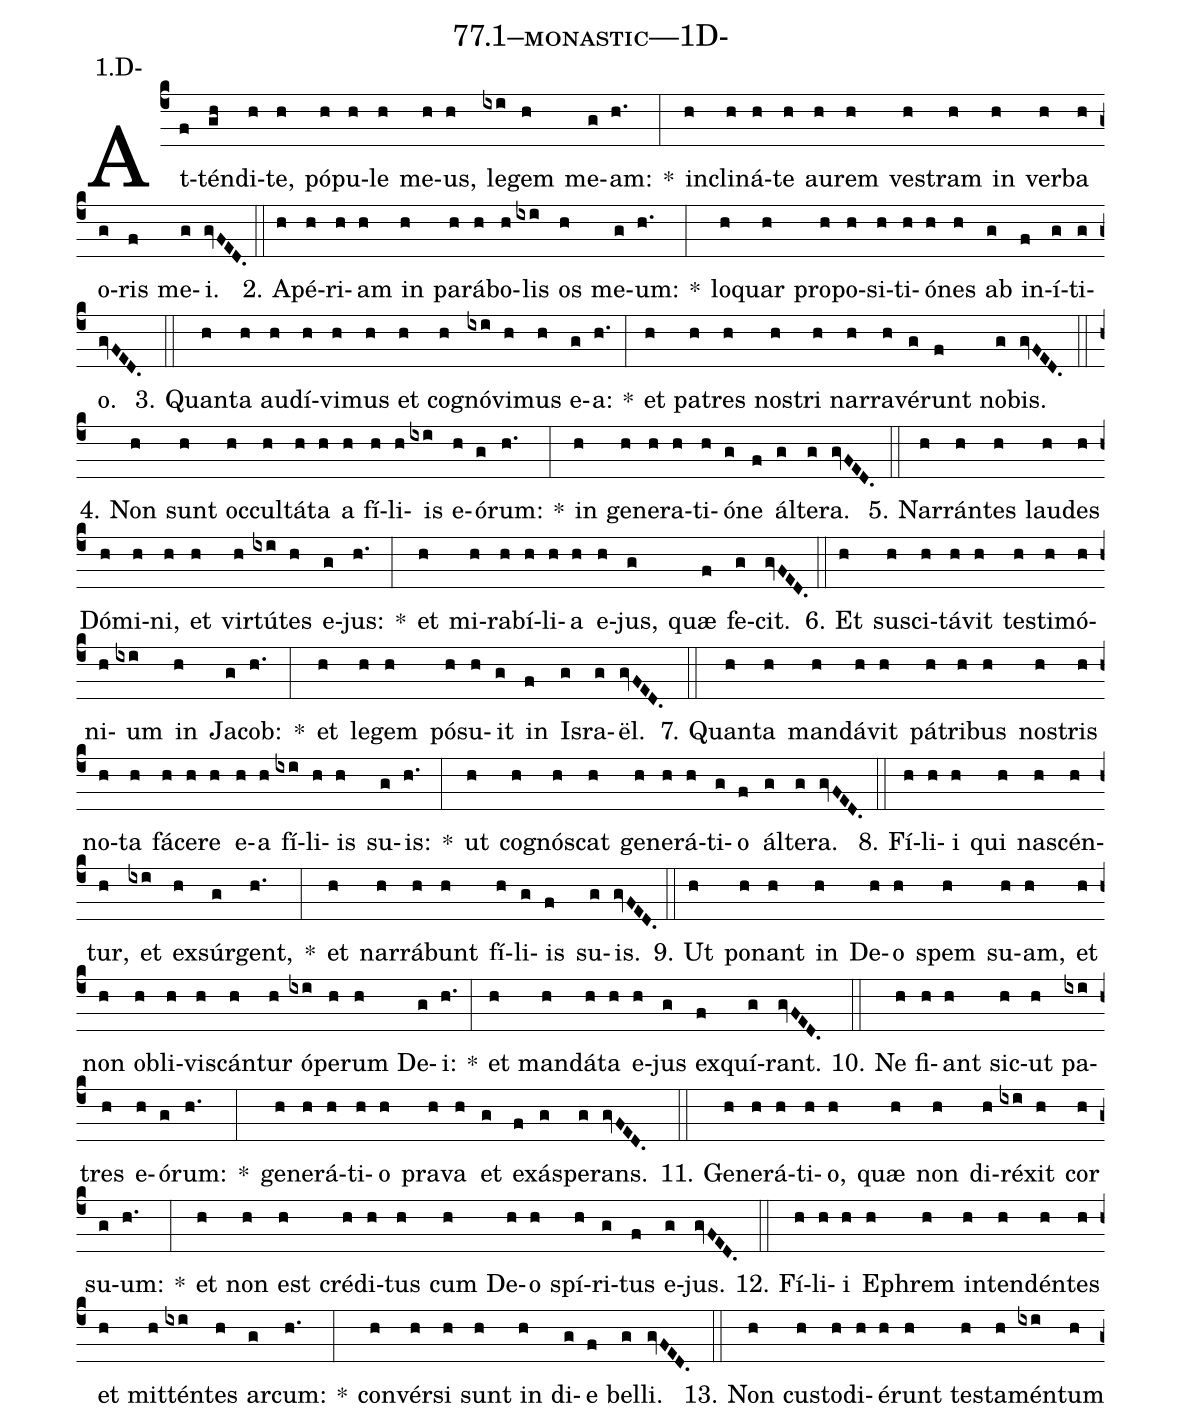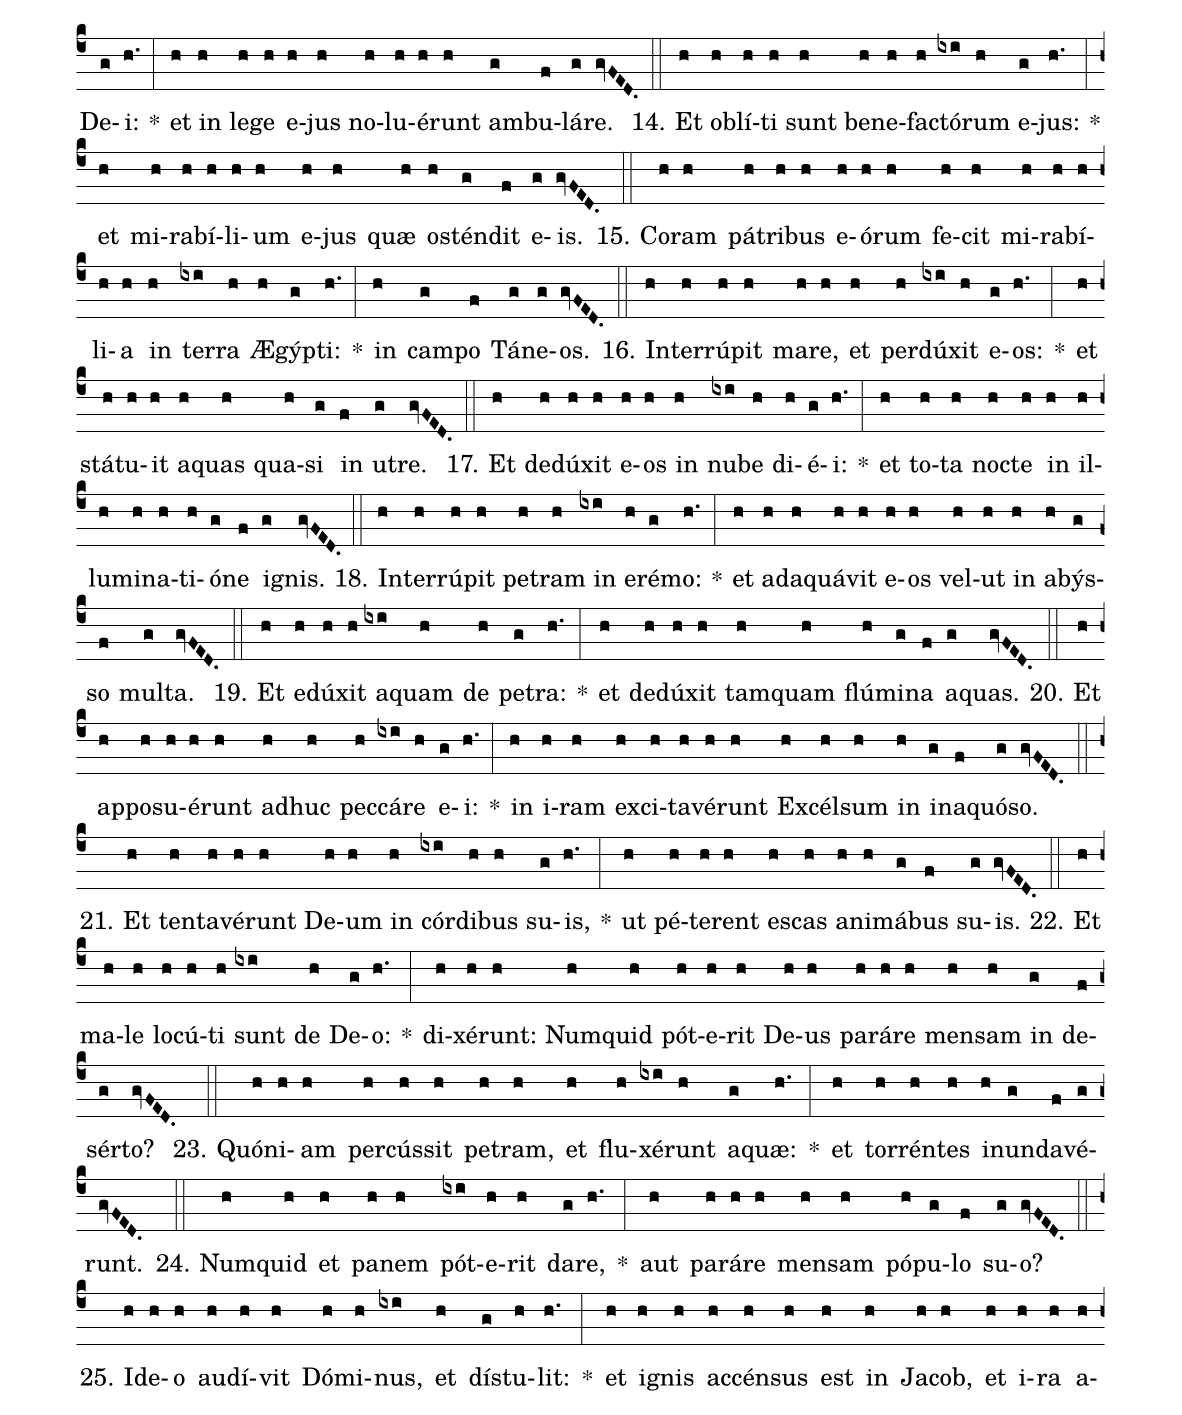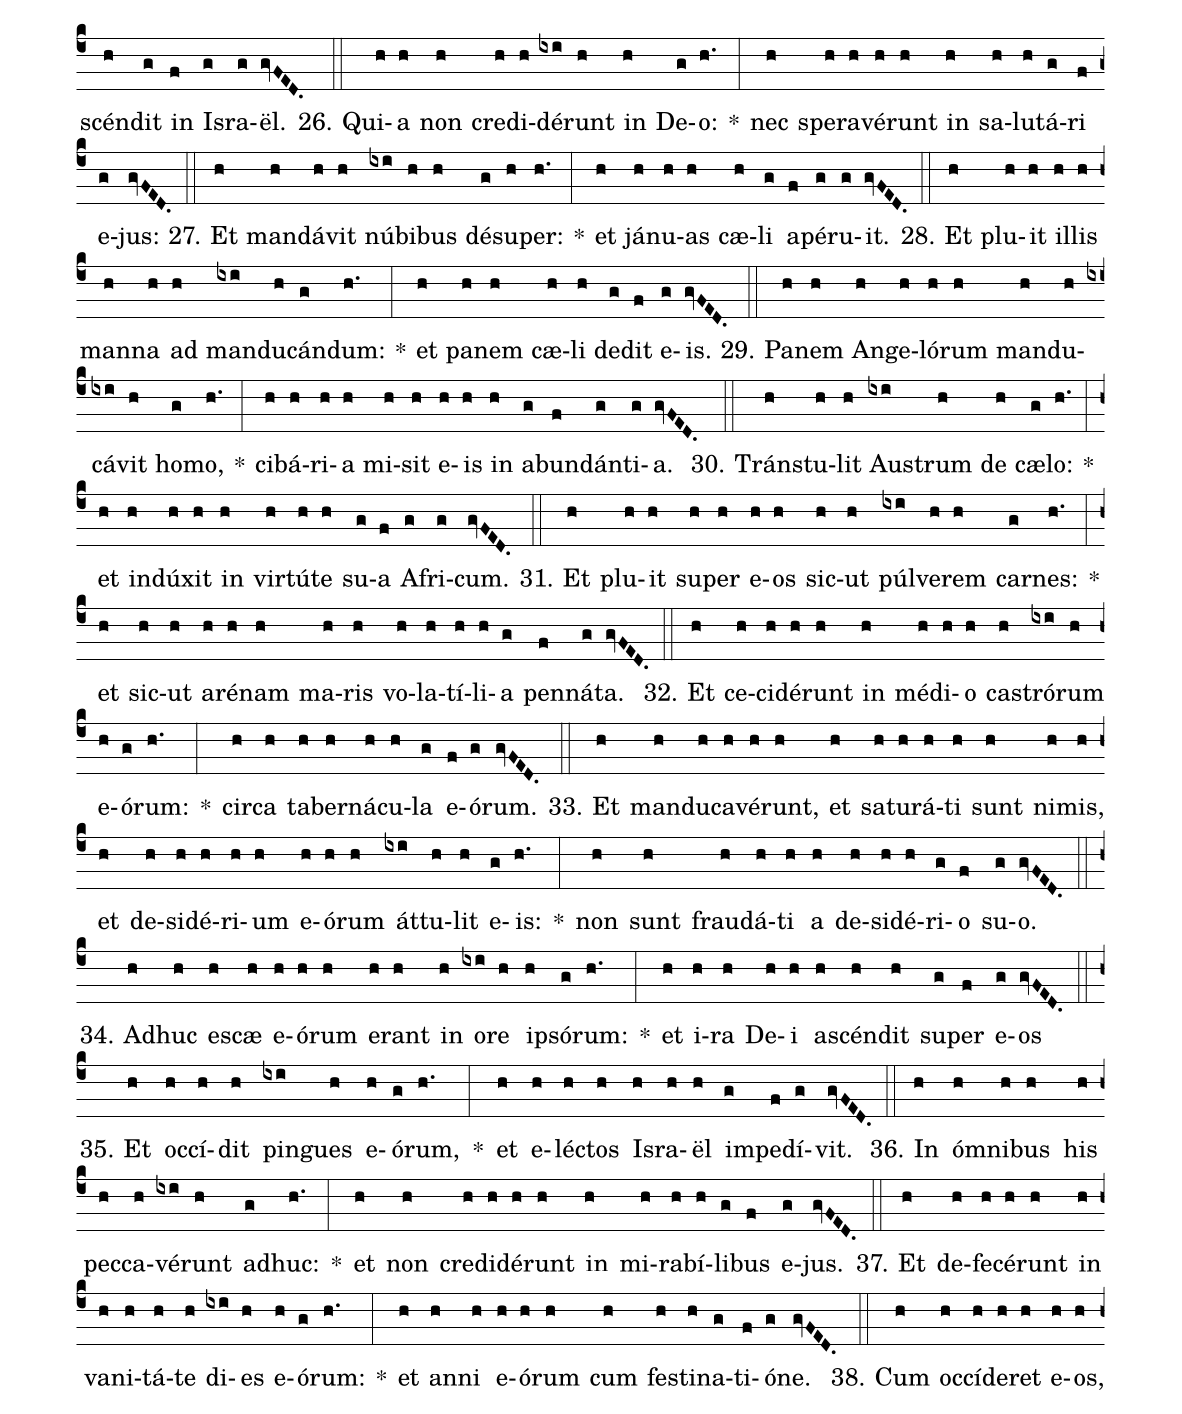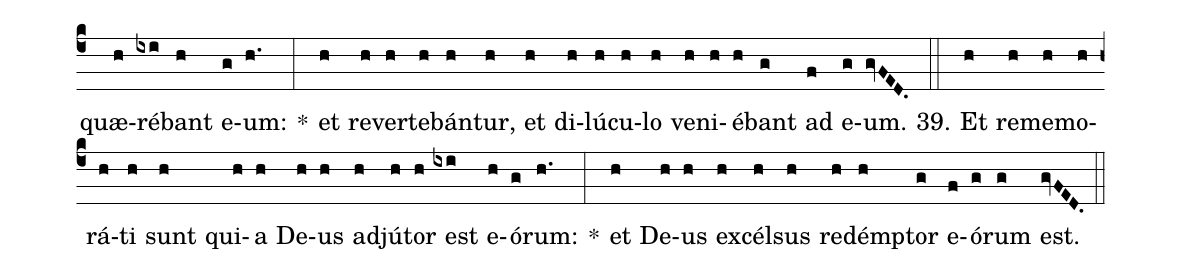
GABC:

name: 77.1--monastic---1D-;
annotation: 1.D-;
%%
(c4)At(f)tén(gh)di(h)te,(h) pó(h)pu(h)le(h) me(h)us,(h) le(ixi)gem(h) me(g)am:(h.) *(:) in(h)cli(h)ná(h)te(h) au(h)rem(h) ves(h)tram(h) in(h) ver(h)ba(h) o(g)ris(f) me(g)i.(gvFED.) (::)
2. A(h)pé(h)ri(h)am(h) in(h) pa(h)rá(h)bo(h)lis(ixi) os(h) me(g)um:(h.) *(:) lo(h)quar(h) pro(h)po(h)si(h)ti(h)ó(h)nes(h) ab(g) in(f)í(g)ti(g)o.(gvFED.) (::)
3. Quan(h)ta(h) au(h)dí(h)vi(h)mus(h) et(h) co(h)gnó(ixi)vi(h)mus(h) e(g)a:(h.) *(:) et(h) pa(h)tres(h) nos(h)tri(h) nar(h)ra(h)vé(g)runt(f) no(g)bis.(gvFED.) (::)
4. Non(h) sunt(h) oc(h)cul(h)tá(h)ta(h) a(h) fí(h)li(h)is(ixi) e(h)ó(g)rum:(h.) *(:) in(h) ge(h)ne(h)ra(h)ti(h)ó(g)ne(f) ál(g)te(g)ra.(gvFED.) (::)
5. Nar(h)rán(h)tes(h) lau(h)des(h) Dó(h)mi(h)ni,(h) et(h) vir(h)tú(ixi)tes(h) e(g)jus:(h.) *(:) et(h) mi(h)ra(h)bí(h)li(h)a(h) e(h)jus,(g) quæ(f) fe(g)cit.(gvFED.) (::)
6. Et(h) su(h)sci(h)tá(h)vit(h) tes(h)ti(h)mó(h)ni(h)um(ixi) in(h) Ja(g)cob:(h.) *(:) et(h) le(h)gem(h) pó(h)su(h)it(g) in(f) Is(g)ra(g)ël.(gvFED.) (::)
7. Quan(h)ta(h) man(h)dá(h)vit(h) pá(h)tri(h)bus(h) nos(h)tris(h) no(h)ta(h) fá(h)ce(h)re(h) e(h)a(h) fí(ixi)li(h)is(h) su(g)is:(h.) *(:) ut(h) co(h)gnós(h)cat(h) ge(h)ne(h)rá(h)ti(g)o(f) ál(g)te(g)ra.(gvFED.) (::)
8. Fí(h)li(h)i(h) qui(h) na(h)scén(h)tur,(h) et(ixi) ex(h)súr(g)gent,(h.) *(:) et(h) nar(h)rá(h)bunt(h) fí(h)li(g)is(f) su(g)is.(gvFED.) (::)
9. Ut(h) po(h)nant(h) in(h) De(h)o(h) spem(h) su(h)am,(h) et(h) non(h) ob(h)li(h)vis(h)cán(h)tur(h) ó(ixi)pe(h)rum(h) De(g)i:(h.) *(:) et(h) man(h)dá(h)ta(h) e(h)jus(g) ex(f)quí(g)rant.(gvFED.) (::)
10. Ne(h) fi(h)ant(h) sic(h)ut(h) pa(ixi)tres(h) e(h)ó(g)rum:(h.) *(:) ge(h)ne(h)rá(h)ti(h)o(h) pra(h)va(h) et(g) ex(f)ás(g)pe(g)rans.(gvFED.) (::)
11. Ge(h)ne(h)rá(h)ti(h)o,(h) quæ(h) non(h) di(h)ré(ixi)xit(h) cor(h) su(g)um:(h.) *(:) et(h) non(h) est(h) cré(h)di(h)tus(h) cum(h) De(h)o(h) spí(h)ri(g)tus(f) e(g)jus.(gvFED.) (::)
12. Fí(h)li(h)i(h) E(h)phrem(h) in(h)ten(h)dén(h)tes(h) et(h) mit(h)tén(ixi)tes(h) ar(g)cum:(h.) *(:) con(h)vér(h)si(h) sunt(h) in(h) di(g)e(f) bel(g)li.(gvFED.) (::)
13. Non(h) cus(h)to(h)di(h)é(h)runt(h) tes(h)ta(h)mén(ixi)tum(h) De(g)i:(h.) *(:) et(h) in(h) le(h)ge(h) e(h)jus(h) no(h)lu(h)é(h)runt(h) am(g)bu(f)lá(g)re.(gvFED.) (::)
14. Et(h) ob(h)lí(h)ti(h) sunt(h) be(h)ne(h)fac(h)tó(ixi)rum(h) e(g)jus:(h.) *(:) et(h) mi(h)ra(h)bí(h)li(h)um(h) e(h)jus(h) quæ(h) os(h)tén(g)dit(f) e(g)is.(gvFED.) (::)
15. Co(h)ram(h) pá(h)tri(h)bus(h) e(h)ó(h)rum(h) fe(h)cit(h) mi(h)ra(h)bí(h)li(h)a(h) in(h) ter(ixi)ra(h) Æ(h)gýp(g)ti:(h.) *(:) in(h) cam(g)po(f) Tá(g)ne(g)os.(gvFED.) (::)
16. In(h)ter(h)rú(h)pit(h) ma(h)re,(h) et(h) per(h)dú(ixi)xit(h) e(g)os:(h.) *(:) et(h) stá(h)tu(h)it(h) a(h)quas(h) qua(h)si(g) in(f) u(g)tre.(gvFED.) (::)
17. Et(h) de(h)dú(h)xit(h) e(h)os(h) in(h) nu(ixi)be(h) di(h)é(g)i:(h.) *(:) et(h) to(h)ta(h) noc(h)te(h) in(h) il(h)lu(h)mi(h)na(h)ti(h)ó(g)ne(f) i(g)gnis.(gvFED.) (::)
18. In(h)ter(h)rú(h)pit(h) pe(h)tram(h) in(ixi) e(h)ré(g)mo:(h.) *(:) et(h) ad(h)a(h)quá(h)vit(h) e(h)os(h) vel(h)ut(h) in(h) a(h)býs(g)so(f) mul(g)ta.(gvFED.) (::)
19. Et(h) e(h)dú(h)xit(h) a(ixi)quam(h) de(h) pe(g)tra:(h.) *(:) et(h) de(h)dú(h)xit(h) tam(h)quam(h) flú(h)mi(g)na(f) a(g)quas.(gvFED.) (::)
20. Et(h) ap(h)po(h)su(h)é(h)runt(h) ad(h)huc(h) pec(h)cá(ixi)re(h) e(g)i:(h.) *(:) in(h) i(h)ram(h) ex(h)ci(h)ta(h)vé(h)runt(h) Ex(h)cél(h)sum(h) in(h) in(g)a(f)quó(g)so.(gvFED.) (::)
21. Et(h) ten(h)ta(h)vé(h)runt(h) De(h)um(h) in(h) cór(ixi)di(h)bus(h) su(g)is,(h.) *(:) ut(h) pé(h)te(h)rent(h) es(h)cas(h) a(h)ni(h)má(g)bus(f) su(g)is.(gvFED.) (::)
22. Et(h) ma(h)le(h) lo(h)cú(h)ti(h) sunt(ixi) de(h) De(g)o:(h.) *(:) di(h)xé(h)runt:(h) Num(h)quid(h) pót(h)e(h)rit(h) De(h)us(h) pa(h)rá(h)re(h) men(h)sam(h) in(g) de(f)sér(g)to?(gvFED.) (::)
23. Quón(h)i(h)am(h) per(h)cús(h)sit(h) pe(h)tram,(h) et(h) flu(h)xé(ixi)runt(h) a(g)quæ:(h.) *(:) et(h) tor(h)rén(h)tes(h) in(h)un(g)da(f)vé(g)runt.(gvFED.) (::)
24. Num(h)quid(h) et(h) pa(h)nem(h) pót(ixi)e(h)rit(h) da(g)re,(h.) *(:) aut(h) pa(h)rá(h)re(h) men(h)sam(h) pó(h)pu(g)lo(f) su(g)o?(gvFED.) (::)
25. Id(h)e(h)o(h) au(h)dí(h)vit(h) Dó(h)mi(h)nus,(ixi) et(h) dís(g)tu(h)lit:(h.) *(:) et(h) i(h)gnis(h) ac(h)cén(h)sus(h) est(h) in(h) Ja(h)cob,(h) et(h) i(h)ra(h) a(h)scén(h)dit(g) in(f) Is(g)ra(g)ël.(gvFED.) (::)
26. Qui(h)a(h) non(h) cre(h)di(h)dé(ixi)runt(h) in(h) De(g)o:(h.) *(:) nec(h) spe(h)ra(h)vé(h)runt(h) in(h) sa(h)lu(h)tá(g)ri(f) e(g)jus:(gvFED.) (::)
27. Et(h) man(h)dá(h)vit(h) nú(ixi)bi(h)bus(h) dé(g)su(h)per:(h.) *(:) et(h) já(h)nu(h)as(h) cæ(h)li(g) a(f)pé(g)ru(g)it.(gvFED.) (::)
28. Et(h) plu(h)it(h) il(h)lis(h) man(h)na(h) ad(h) man(ixi)du(h)cán(g)dum:(h.) *(:) et(h) pa(h)nem(h) cæ(h)li(h) de(g)dit(f) e(g)is.(gvFED.) (::)
29. Pa(h)nem(h) An(h)ge(h)ló(h)rum(h) man(h)du(h)cá(ixi)vit(h) ho(g)mo,(h.) *(:) ci(h)bá(h)ri(h)a(h) mi(h)sit(h) e(h)is(h) in(h) ab(g)un(f)dán(g)ti(g)a.(gvFED.) (::)
30. Tráns(h)tu(h)lit(h) Aus(ixi)trum(h) de(h) cæ(g)lo:(h.) *(:) et(h) in(h)dú(h)xit(h) in(h) vir(h)tú(h)te(h) su(g)a(f) A(g)fri(g)cum.(gvFED.) (::)
31. Et(h) plu(h)it(h) su(h)per(h) e(h)os(h) sic(h)ut(h) púl(ixi)ve(h)rem(h) car(g)nes:(h.) *(:) et(h) sic(h)ut(h) a(h)ré(h)nam(h) ma(h)ris(h) vo(h)la(h)tí(h)li(h)a(g) pen(f)ná(g)ta.(gvFED.) (::)
32. Et(h) ce(h)ci(h)dé(h)runt(h) in(h) mé(h)di(h)o(h) cas(h)tró(ixi)rum(h) e(h)ó(g)rum:(h.) *(:) cir(h)ca(h) ta(h)ber(h)ná(h)cu(h)la(g) e(f)ó(g)rum.(gvFED.) (::)
33. Et(h) man(h)du(h)ca(h)vé(h)runt,(h) et(h) sa(h)tu(h)rá(h)ti(h) sunt(h) ni(h)mis,(h) et(h) de(h)si(h)dé(h)ri(h)um(h) e(h)ó(h)rum(h) át(ixi)tu(h)lit(h) e(g)is:(h.) *(:) non(h) sunt(h) frau(h)dá(h)ti(h) a(h) de(h)si(h)dé(h)ri(g)o(f) su(g)o.(gvFED.) (::)
34. Ad(h)huc(h) e(h)scæ(h) e(h)ó(h)rum(h) e(h)rant(h) in(h) o(ixi)re(h) ip(h)só(g)rum:(h.) *(:) et(h) i(h)ra(h) De(h)i(h) a(h)scén(h)dit(h) su(g)per(f) e(g)os(gvFED.) (::)
35. Et(h) oc(h)cí(h)dit(h) pin(ixi)gues(h) e(h)ó(g)rum,(h.) *(:) et(h) e(h)léc(h)tos(h) Is(h)ra(h)ël(h) im(g)pe(f)dí(g)vit.(gvFED.) (::)
36. In(h) óm(h)ni(h)bus(h) his(h) pec(h)ca(h)vé(ixi)runt(h) ad(g)huc:(h.) *(:) et(h) non(h) cre(h)di(h)dé(h)runt(h) in(h) mi(h)ra(h)bí(h)li(g)bus(f) e(g)jus.(gvFED.) (::)
37. Et(h) de(h)fe(h)cé(h)runt(h) in(h) va(h)ni(h)tá(h)te(h) di(ixi)es(h) e(h)ó(g)rum:(h.) *(:) et(h) an(h)ni(h) e(h)ó(h)rum(h) cum(h) fes(h)ti(h)na(g)ti(f)ó(g)ne.(gvFED.) (::)
38. Cum(h) oc(h)cí(h)de(h)ret(h) e(h)os,(h) quæ(h)ré(ixi)bant(h) e(g)um:(h.) *(:) et(h) re(h)ver(h)te(h)bán(h)tur,(h) et(h) di(h)lú(h)cu(h)lo(h) ve(h)ni(h)é(h)bant(g) ad(f) e(g)um.(gvFED.) (::)
39. Et(h) re(h)me(h)mo(h)rá(h)ti(h) sunt(h) qui(h)a(h) De(h)us(h) ad(h)jú(h)tor(h) est(ixi) e(h)ó(g)rum:(h.) *(:) et(h) De(h)us(h) ex(h)cél(h)sus(h) red(h)émp(h)tor(g) e(f)ó(g)rum(g) est.(gvFED.) (::)
